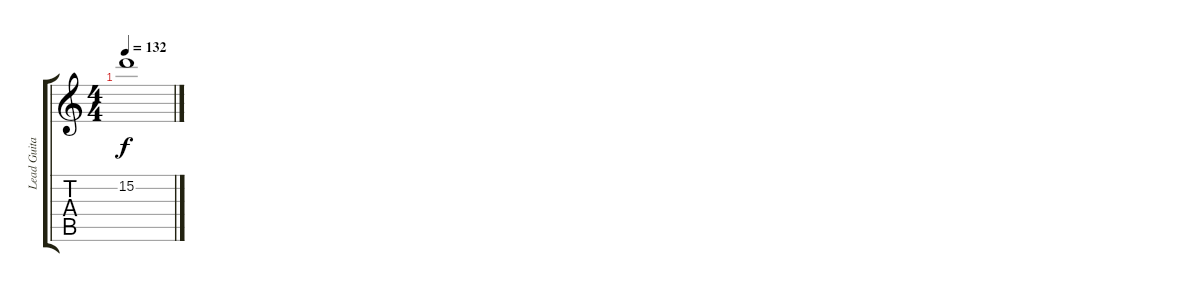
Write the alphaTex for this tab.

\track ("Lead Guitar" "Lead Guita") {instrument distortionguitar}
\staff {score tabs}
\tuning (E4 B3 G3 D3 A2 E2) {hide}
\ts (4 4)
\tempo 132
\clef g2
\ks c
15.2{t}.1{dy f}
